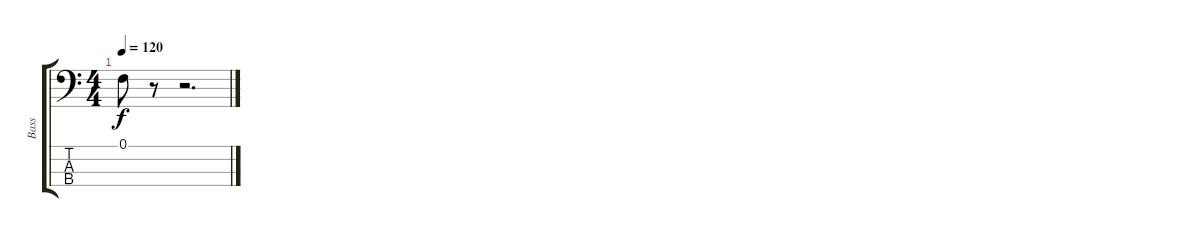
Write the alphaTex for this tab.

\track ("Bass" "Bass") {instrument slapbass1}
\staff {score tabs}
\tuning (F2 C2 G1 D1) {hide}
\ts (4 4)
\tempo 120
\clef f4
\ks c
0.1.8{dy f} r.8 r.2{d}
